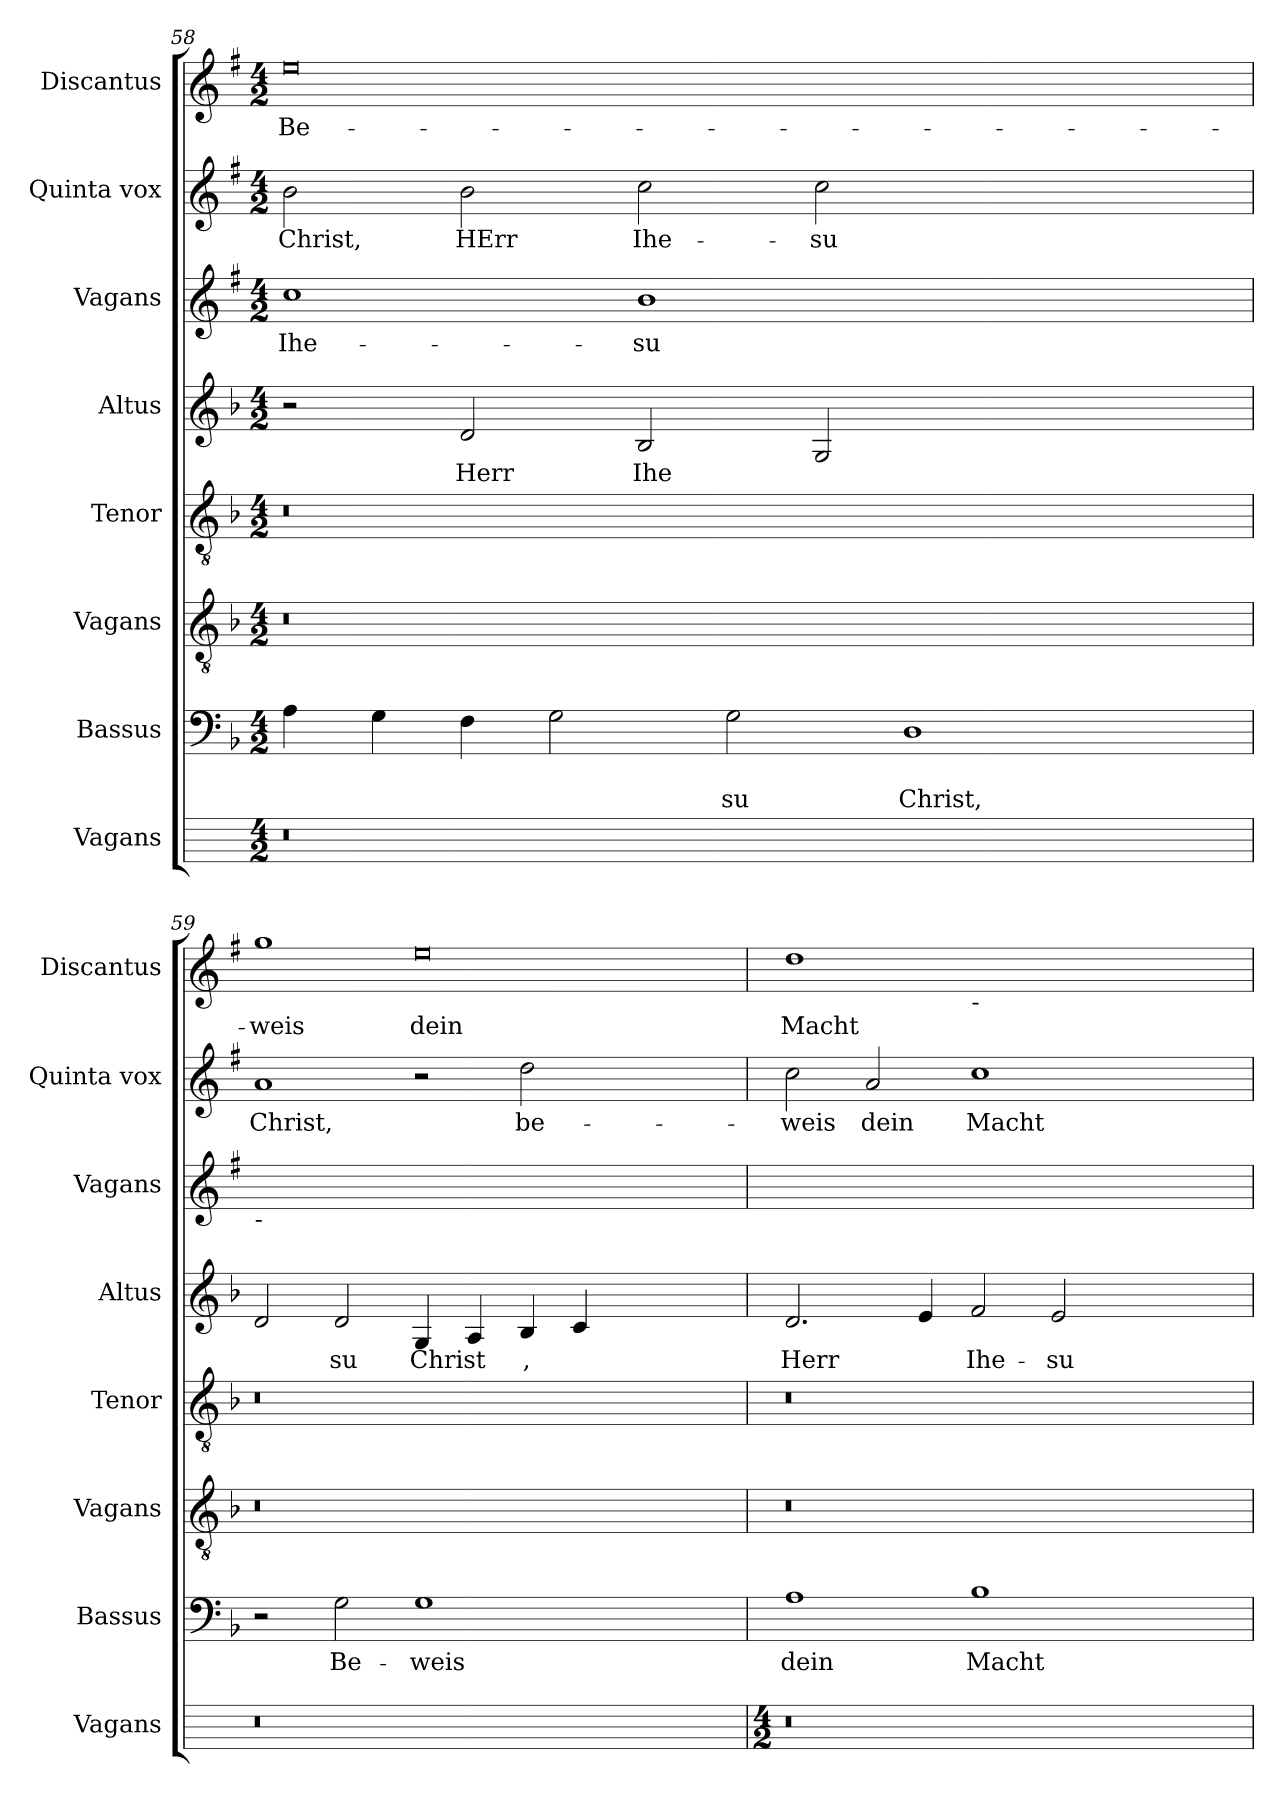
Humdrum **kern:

**kern	**kern	**text	**text	**kern	**kern	**kern	**text	**kern	**text	**kern	**text	**kern	**text
*part8	*part7	*part7	*part7	*part6	*part5	*part4	*part4	*part3	*part3	*part2	*part2	*part1	*part1
*staff8	*staff7	*staff7	*staff7	*staff6	*staff5	*staff4	*staff4	*staff3	*staff3	*staff2	*staff2	*staff1	*staff1
*I"Vagans	*I"Bassus	*	*	*I"Vagans	*I"Tenor	*I"Altus	*	*I"Vagans	*	*I"Quinta vox	*	*I"Discantus	*
*I'Vagans	*I'Bassus	*	*	*I'Vagans	*I'Tenor	*I'Altus	*	*I'Vagans	*	*I'Quinta vox	*	*I'Discantus	*
*	*clefF4	*	*	*clefGv2	*clefGv2	*clefG2	*	*clefG2	*	*clefG2	*	*clefG2	*
*	*	*	*	*	*	*	*	*ITrd1c2	*	*ITrd1c2	*	*ITrd1c2	*
*	*k[b-]	*	*	*k[b-]	*k[b-]	*k[b-]	*	*k[b-]	*	*k[b-]	*	*k[b-]	*
*	*F:	*	*	*F:	*F:	*F:	*	*F:	*	*F:	*	*F:	*
*M4/2	*M4/2	*	*	*M4/2	*M4/2	*M4/2	*	*M4/2	*	*M4/2	*	*M4/2	*
=58	=58	=58	=58	=58	=58	=58	=58	=58	=58	=58	=58	=58	=58
!	!	!	!	!	!	!	!	!	!LO:LY:b	!	!LO:LY:b	!	!LO:LY:b
*	*	*	*	*	*	*	*	*	*	*	*	*^	*
0.r	4A	.	.	0r	0r	2r	.	1b-	Ihe-	2a	Christ,	0dd	0ryy	Be-
.	4G	.	.	.	.	.	.	.	.	.	.	.	.	.
!	!	!	!	!	!	!	!LO:LY:b	!	!	!	!LO:LY:b	!	!	!
.	4F	.	.	.	.	2d	Herr	.	.	2a	HErr	.	.	.
.	2G	.	.	.	.	.	.	.	.	.	.	.	.	.
!	!	!	!	!	!	!	!LO:LY:b	!	!LO:LY:b	!	!LO:LY:b	!	!	!
.	.	.	.	.	.	2B-	Ihe	1a	-su	2b-	Ihe-	.	.	.
!	!	!	!LO:LY:b	!	!	!	!	!	!	!	!	!	!	!
.	2G	.	-su	.	.	.	.	.	.	.	.	.	.	.
!	!	!	!	!	!	!	!	!	!	!	!LO:LY:b	!	!	!
.	.	.	.	.	.	2G	.	.	.	2b-	-su	.	.	.
!	!	!	!LO:LY:b	!	!	!	!	!	!	!	!	!	!	!
.	1D	.	Christ,	.	.	.	.	.	.	.	.	.	.	.
.	.	.	.	1ryy	1ryy	1ryy	.	1ryy	.	1ryy	.	1ryy	1ryy	.
.	4ryy	.	.	.	.	.	.	.	.	.	.	.	.	.
=59	=59	=59	=59	=59	=59	=59	=59	=59	=59	=59	=59	=59	=59	=59
!	!	!	!	!	!	!	!	!LO:TX:b:t=-	!	!	!	!	!	!
!	!	!	!	!	!	!	!	!	!LO:LY:b	!	!LO:LY:b	!	!	!LO:LY:b
0r	2r	.	.	0.r	0r	2d	.	[0gyy	Christ,	1g	Christ,	1ff	0ryy	-weis
!	!	!LO:LY:b	!	!	!	!	!LO:LY:b	!	!	!	!	!	!	!
.	2G	Be-	.	.	.	2d	su	.	.	.	.	.	.	.
!	!	!LO:LY:b	!	!	!	!	!LO:LY:b	!	!	!	!	!	!	!LO:LY:b
.	1G	-weis	.	.	.	4G	Christ	.	.	2r	.	0dd	.	dein
.	.	.	.	.	.	4A	.	.	.	.	.	.	.	.
!	!	!	!	!	!	!	!LO:LY:b	!	!	!	!LO:LY:b	!	!	!
.	.	.	.	.	.	4B-	,	.	.	2cc	be-	.	.	.
.	.	.	.	.	.	4c	.	.	.	.	.	.	.	.
1ryy	1ryy	.	.	.	1ryy	1ryy	.	1ryy	.	1ryy	.	.	1ryy	.
!!LO:LB:g=z	!!
=59	=59	=59	=59	=59	=59	=59	=59	=59	=59	=59	=59	=59	=59	=59
*M4/2	*	*	*	*	*	*	*	*	*	*	*	*	*	*
!	!	!LO:LY:b	!	!	!	!	!LO:LY:b	!	!	!	!LO:LY:b	!	!	!LO:LY:b
0r	1A	dein	.	0.r	0r	2.d	Herr	1.gyy_	.	2b-	-weis	1cc	0ryy	Macht
!	!	!	!	!	!	!	!	!	!	!	!LO:LY:b	!	!	!
.	.	.	.	.	.	.	.	.	.	2g	dein	.	.	.
.	.	.	.	.	.	4e	.	.	.	.	.	.	.	.
!	!	!	!	!	!	!	!	!	!	!	!	!LO:TX:b:t=-	!	!
!	!	!LO:LY:b	!	!	!	!	!LO:LY:b	!	!	!	!LO:LY:b	!	!	!LO:LY:b
.	1B-	Macht	.	.	.	2f	Ihe-	.	.	1b-	Macht	[0ddyy	.	HErr
!	!	!	!	!	!	!	!LO:LY:b	!	!	!	!	!	!	!
.	.	.	.	.	.	2e	-su	2gyy]	.	.	.	.	.	.
1ryy	1ryy	.	.	.	1ryy	1ryy	.	1ryy	.	1ryy	.	.	1ryy	.
*	*	*	*	*	*	*	*	*	*	*	*	*v	*v	*
=	=	=	=	=	=	=	=	=	=	=	=	=	=
*-	*-	*-	*-	*-	*-	*-	*-	*-	*-	*-	*-	*-	*-
